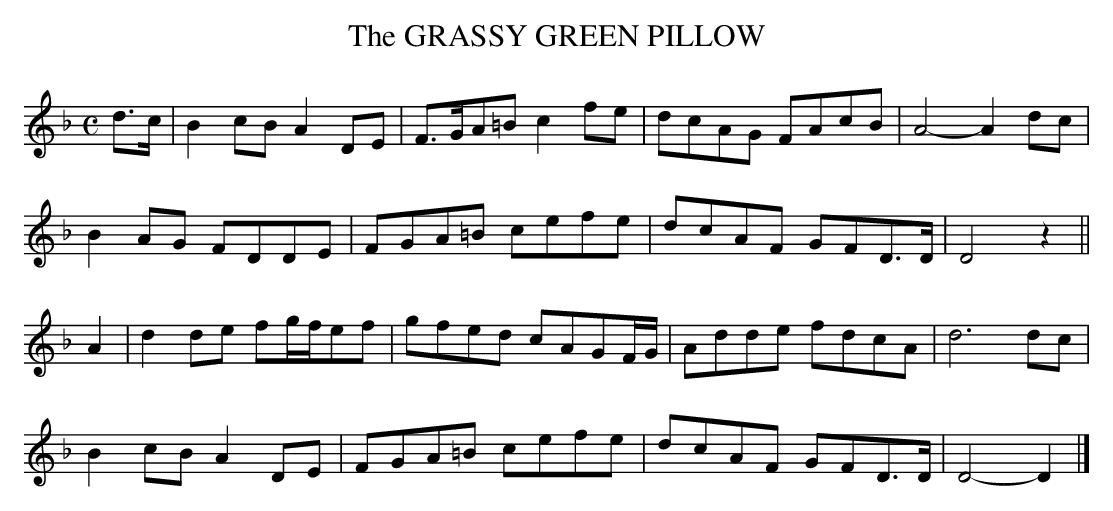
X:1
T:GRASSY GREEN PILLOW, The
M:C
L:1/8
K:Dm
d>c|B2cB A2DE|F>GA=B c2fe|dcAG FAcB|A4-A2dc|
B2AG FDDE|FGA=B cefe|dcAF GFD>D|D4z2||
A2|d2de fg/f/ef|gfed cAGF/G/|Adde fdcA|d6dc|
B2cB A2DE|FGA=B cefe|dcAF GFD>D|D4-D2|]
